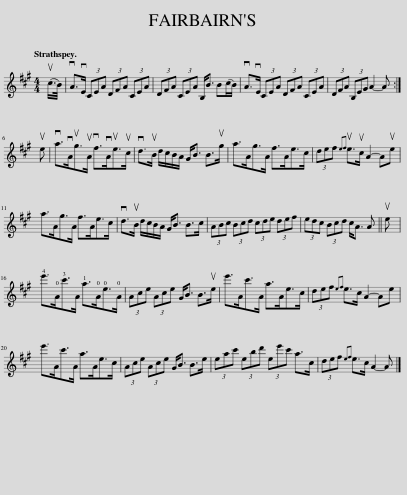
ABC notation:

X:1
L:1/8
Q:1/4=120
M:4/4
I:linebreak $
K:A
V:1 treble
V:1
 (uc/>B/) | vA>vE (3CEA (3DFA (3CEA | (3DFA (3CEA B,<B B(c/B/) | vA>vE (3CEA (3DFA (3CEA | (3DFA (3B,EG A2- A :|$ %5
 ue | va>vAug>uA vf>vAue>uc | vd>uB d/c/B/A/ G<B B>ug | a>Ag>A f>Ae>c | (3def{ef} ue>uc A2- Aue |$ %10
 a>Ag>A f>Ae>c | vd>uB d/c/B/A/ G<B B>c | (3ABc (3Bcd (3cde (3def | (3edc (3Bcd c<A A || ue |$ %15
 !4!e'>!0!A!3!c'>A !1!a>!0!A!0!e>!0!A | (3Ace (3Ace G<B B>ue | e'>Ac'>A a>Ae>c | (3def{ef} e>c A2- Ae |$ e'>Ac'>A a>Ae>c | %20
 (3Ace (3Ace G<B B>e | (3eac' (3ebd' (3ee'c' a>c | (3def{ef} e>c A2- A |] %23
